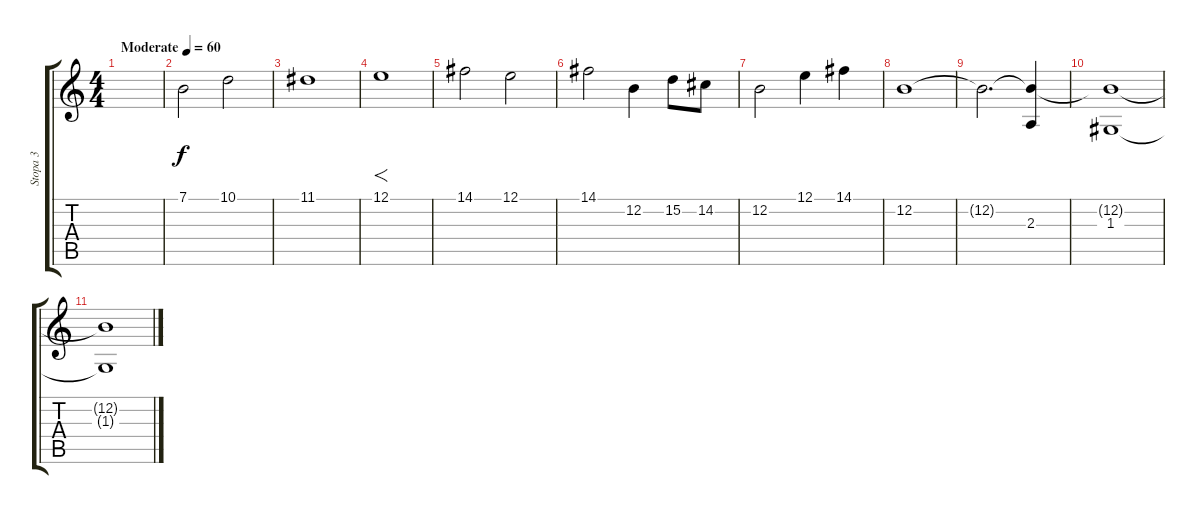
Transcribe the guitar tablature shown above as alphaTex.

\track ("Stopa 3" "Stopa 3") {instrument stringensemble2}
\staff {score tabs}
\tuning (E4 B3 G3 D3 A2 E2) {hide}
\ts (4 4)
\tempo (60 "Moderate")
\clef g2
\ks c
|
7.1.2 10.1.2 |
11.1.1{volume 2} |
12.1.1{f volume 11} |
14.1.2 12.1.2 |
14.1.2 12.2.4 15.2.8 14.2.8 |
12.2.2 12.1.4 14.1.4 |
12.2.1 |
12.2{t}.2{d} (12.2{t} 2.3).4{volume 0} |
(12.2{t} 1.3).1 |
(12.2{t} 1.3{t}).1
